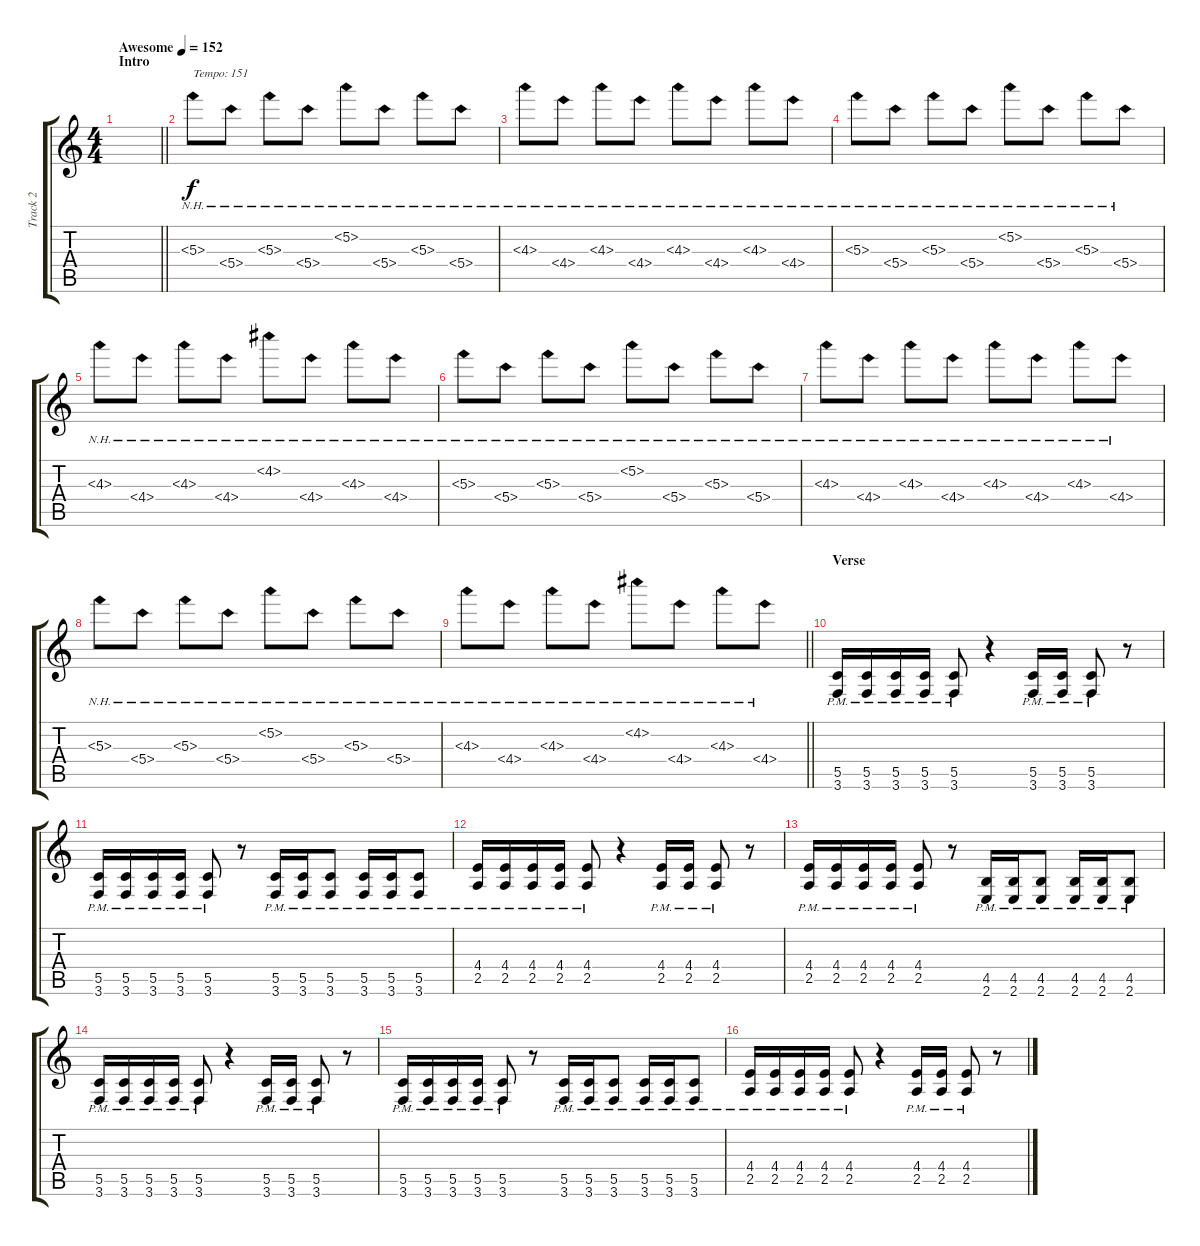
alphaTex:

\track ("Track 2" "Track 2") {instrument overdrivenguitar}
\staff {score tabs}
\tuning (D4 A3 F3 C3 G2 D2) {hide}
\ts (4 4)
\section ("" "Intro")
\tempo (152 "Awesome")
\clef g2
\barLineRight lightlight
\ks c
|
5.3{nh}.8{txt "Tempo: 151"} 5.4{nh}.8 5.3{nh}.8 5.4{nh}.8 5.2{nh}.8 5.4{nh}.8 5.3{nh}.8 5.4{nh}.8 |
4.3{nh}.8 4.4{nh}.8 4.3{nh}.8 4.4{nh}.8 4.3{nh}.8 4.4{nh}.8 4.3{nh}.8 4.4{nh}.8 |
5.3{nh}.8 5.4{nh}.8 5.3{nh}.8 5.4{nh}.8 5.2{nh}.8 5.4{nh}.8 5.3{nh}.8 5.4{nh}.8 |
4.3{nh}.8 4.4{nh}.8 4.3{nh}.8 4.4{nh}.8 4.2{nh}.8 4.4{nh}.8 4.3{nh}.8 4.4{nh}.8 |
5.3{nh}.8 5.4{nh}.8 5.3{nh}.8 5.4{nh}.8 5.2{nh}.8 5.4{nh}.8 5.3{nh}.8 5.4{nh}.8 |
4.3{nh}.8 4.4{nh}.8 4.3{nh}.8 4.4{nh}.8 4.3{nh}.8 4.4{nh}.8 4.3{nh}.8 4.4{nh}.8 |
5.3{nh}.8 5.4{nh}.8 5.3{nh}.8 5.4{nh}.8 5.2{nh}.8 5.4{nh}.8 5.3{nh}.8 5.4{nh}.8 |
\barLineRight lightlight
4.3{nh}.8 4.4{nh}.8 4.3{nh}.8 4.4{nh}.8 4.2{nh}.8 4.4{nh}.8 4.3{nh}.8 4.4{nh}.8 |
\section ("" "Verse")
(5.5{pm} 3.6{pm}).16{volume 13} (5.5{pm} 3.6{pm}).16 (5.5{pm} 3.6{pm}).16 (5.5{pm} 3.6{pm}).16 (5.5{pm} 3.6{pm}).8 r.4 (5.5{pm} 3.6{pm}).16 (5.5{pm} 3.6{pm}).16 (5.5{pm} 3.6{pm}).8 r.8 |
(5.5{pm} 3.6{pm}).16 (5.5{pm} 3.6{pm}).16 (5.5{pm} 3.6{pm}).16 (5.5{pm} 3.6{pm}).16 (5.5{pm} 3.6{pm}).8 r.8 (5.5{pm} 3.6{pm}).16 (5.5{pm} 3.6{pm}).16 (5.5{pm} 3.6{pm}).8 (5.5{pm} 3.6{pm}).16 (5.5{pm} 3.6{pm}).16 (5.5{pm} 3.6{pm}).8 |
(4.4{pm} 2.5{pm}).16 (4.4{pm} 2.5{pm}).16 (4.4{pm} 2.5{pm}).16 (4.4{pm} 2.5{pm}).16 (4.4{pm} 2.5{pm}).8 r.4 (4.4{pm} 2.5{pm}).16 (4.4{pm} 2.5{pm}).16 (4.4{pm} 2.5{pm}).8 r.8 |
(4.4{pm} 2.5{pm}).16 (4.4{pm} 2.5{pm}).16 (4.4{pm} 2.5{pm}).16 (4.4{pm} 2.5{pm}).16 (4.4{pm} 2.5{pm}).8 r.8 (4.5{pm} 2.6{pm}).16 (4.5{pm} 2.6{pm}).16 (4.5{pm} 2.6{pm}).8 (4.5{pm} 2.6{pm}).16 (4.5{pm} 2.6{pm}).16 (4.5{pm} 2.6{pm}).8 |
(5.5{pm} 3.6{pm}).16 (5.5{pm} 3.6{pm}).16 (5.5{pm} 3.6{pm}).16 (5.5{pm} 3.6{pm}).16 (5.5{pm} 3.6{pm}).8 r.4 (5.5{pm} 3.6{pm}).16 (5.5{pm} 3.6{pm}).16 (5.5{pm} 3.6{pm}).8 r.8 |
(5.5{pm} 3.6{pm}).16 (5.5{pm} 3.6{pm}).16 (5.5{pm} 3.6{pm}).16 (5.5{pm} 3.6{pm}).16 (5.5{pm} 3.6{pm}).8 r.8 (5.5{pm} 3.6{pm}).16 (5.5{pm} 3.6{pm}).16 (5.5{pm} 3.6{pm}).8 (5.5{pm} 3.6{pm}).16 (5.5{pm} 3.6{pm}).16 (5.5{pm} 3.6{pm}).8 |
(4.4{pm} 2.5{pm}).16 (4.4{pm} 2.5{pm}).16 (4.4{pm} 2.5{pm}).16 (4.4{pm} 2.5{pm}).16 (4.4{pm} 2.5{pm}).8 r.4 (4.4{pm} 2.5{pm}).16 (4.4{pm} 2.5{pm}).16 (4.4{pm} 2.5{pm}).8 r.8
